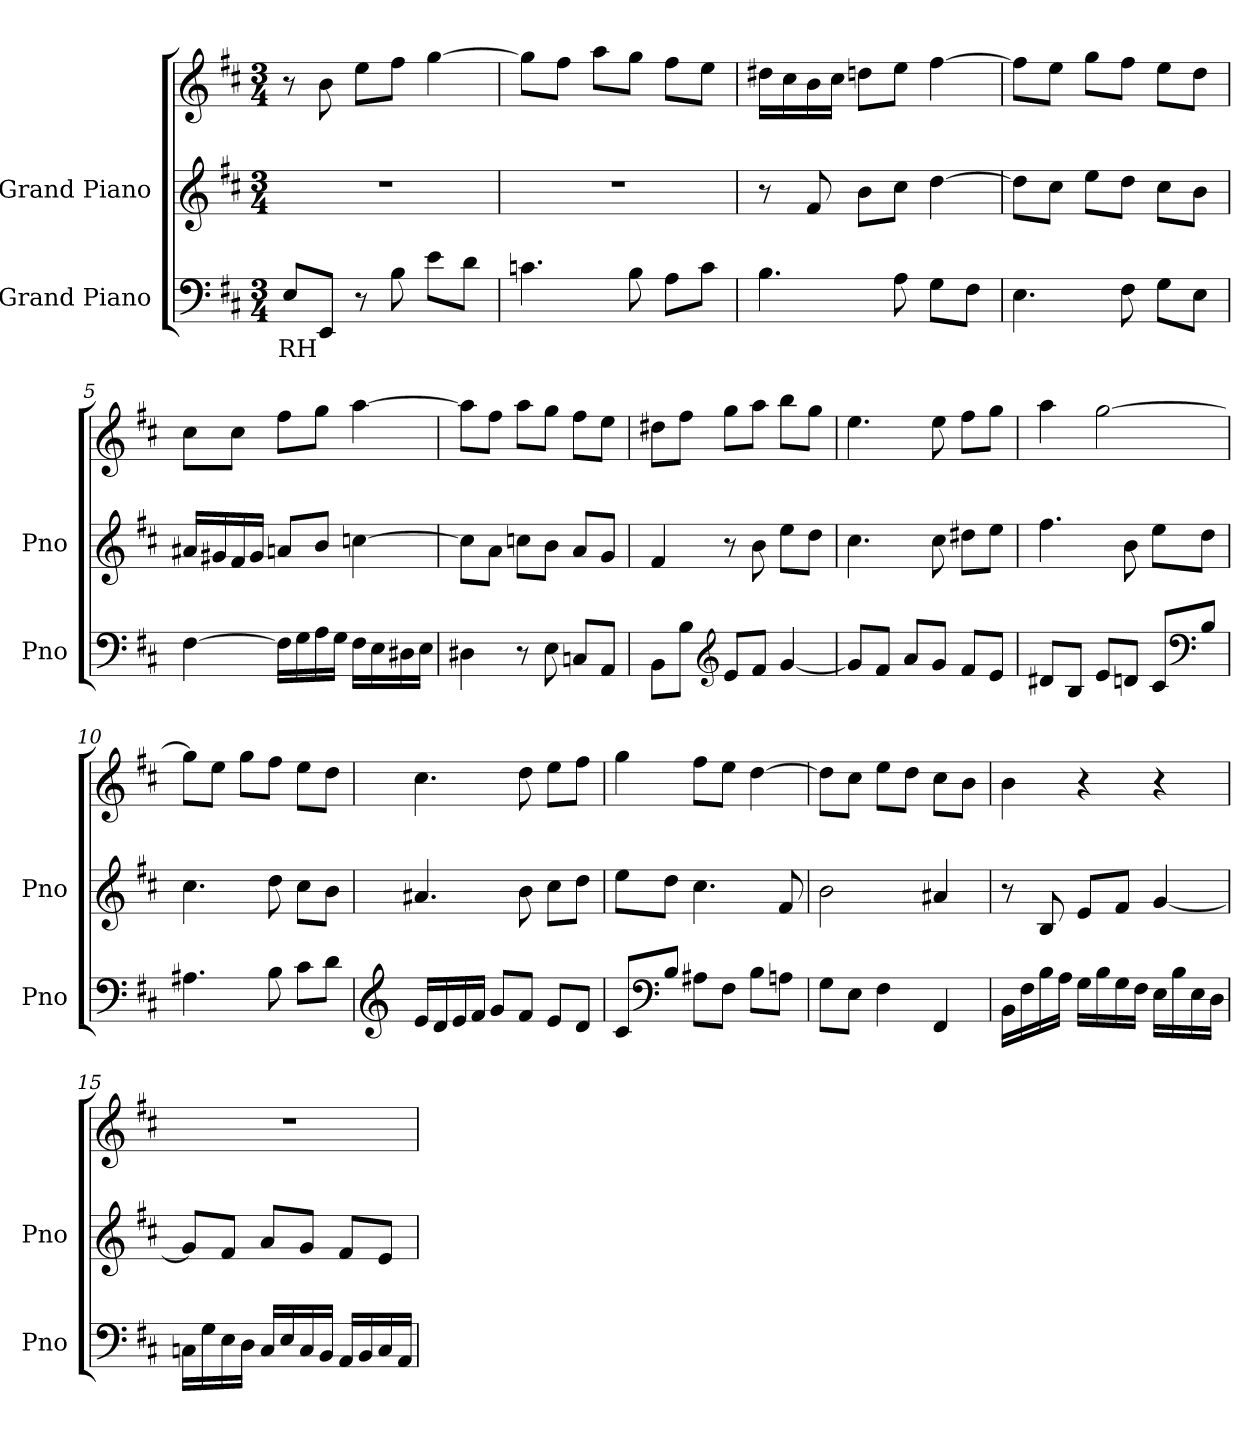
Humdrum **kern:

**kern	**text	**kern	**kern
*part2	*part2	*part1	*part1
*staff3	*staff3	*staff2	*staff1
*I"Grand Piano	*	*I"Grand Piano	*
*I'Pno	*	*I'Pno	*
*clefF4	*	*clefG2	*clefG2
*k[f#c#]	*	*k[f#c#]	*k[f#c#]
*M3/4	*	*M3/4	*M3/4
*MM94	*	*MM94	*MM94
=1	=1	=1	=1
!	!LO:LY:b	!	!
8E/L	RH	2.r	8r
8EE/J	.	.	8b\
8r	.	.	8ee\L
8B\	.	.	8ff#\J
8e\L	.	.	[4gg\
8d\J	.	.	.
=2	=2	=2	=2
4.cn\	.	2.r	8gg\L]
.	.	.	8ff#\J
.	.	.	8aa\L
8B\	.	.	8gg\J
8A\L	.	.	8ff#\L
8c\J	.	.	8ee\J
=3	=3	=3	=3
4.B\	.	8r	16dd#X\LL
.	.	.	16cc#\
.	.	8f#/	16b\
.	.	.	16cc#\JJ
.	.	8b\L	8ddn\L
8A\	.	8cc#\J	8ee\J
8G\L	.	[4dd\	[4ff#\
8F#\J	.	.	.
=4	=4	=4	=4
4.E\	.	8dd\L]	8ff#\L]
.	.	8cc#\J	8ee\J
.	.	8ee\L	8gg\L
8F#\	.	8dd\J	8ff#\J
8G\L	.	8cc#\L	8ee\L
8E\J	.	8b\J	8dd\J
!!LO:LB:g=z
=5	=5	=5	=5
[4F#\	.	16a#X/LL	8cc#\L
.	.	16g#X/	.
.	.	16f#/	8cc#\J
.	.	16g#/JJ	.
16F#\LL]	.	8an/L	8ff#\L
16G\	.	.	.
16A\	.	8b/J	8gg\J
16G\JJ	.	.	.
16F#\LL	.	[4ccn\	[4aa\
16E\	.	.	.
16D#X\	.	.	.
16E\JJ	.	.	.
=6	=6	=6	=6
4D#X\	.	8cc\L]	8aa\L]
.	.	8a\J	8ff#\J
8r	.	8ccn\L	8aa\L
8E\	.	8b\J	8gg\J
8Cn/L	.	8a/L	8ff#\L
8AA/J	.	8g/J	8ee\J
=7	=7	=7	=7
8BB\L	.	4f#/	8dd#X\L
8B\J	.	.	8ff#\J
*clefG2	*	*	*
8e/L	.	8r	8gg\L
8f#/J	.	8b\	8aa\J
[4g/	.	8ee\L	8bb\L
.	.	8dd\J	8gg\J
=8	=8	=8	=8
8g/L]	.	4.cc#\	4.ee\
8f#/J	.	.	.
8a/L	.	.	.
8g/J	.	8cc#\	8ee\
8f#/L	.	8dd#X\L	8ff#\L
8e/J	.	8ee\J	8gg\J
!!LO:LB:g=z
=9	=9	=9	=9
8d#X/L	.	4.ff#\	4aa\
8B/J	.	.	.
8e/L	.	.	[2gg\
8dn/J	.	8b\	.
8c#/L	.	8ee\L	.
*clefF4	*	*	*
8B/J	.	8dd\J	.
=10	=10	=10	=10
4.A#X\	.	4.cc#\	8gg\L]
.	.	.	8ee\J
.	.	.	8gg\L
8B\	.	8dd\	8ff#\J
8c#\L	.	8cc#\L	8ee\L
8d\J	.	8b\J	8dd\J
=11	=11	=11	=11
*clefG2	*	*	*
16e/LL	.	4.a#X/	4.cc#\
16d/	.	.	.
16e/	.	.	.
16f#/JJ	.	.	.
8g/L	.	.	.
8f#/J	.	8b\	8dd\
8e/L	.	8cc#\L	8ee\L
8d/J	.	8dd\J	8ff#\J
=12	=12	=12	=12
8c#/L	.	8ee\L	4gg\
*clefF4	*	*	*
8B/J	.	8dd\J	.
8A#X\L	.	4.cc#\	8ff#\L
8F#\J	.	.	8ee\J
8B\L	.	.	[4dd\
8An\J	.	8f#/	.
=13	=13	=13	=13
8G\L	.	2b\	8dd\L]
8E\J	.	.	8cc#\J
4F#\	.	.	8ee\L
.	.	.	8dd\J
4FF#/	.	4a#X/	8cc#\L
.	.	.	8b\J
!!LO:LB:g=z
=14	=14	=14	=14
16BB\LL	.	8r	4b\
16F#\	.	.	.
16B\	.	8B/	.
16A\JJ	.	.	.
16G\LL	.	8e/L	4r
16B\	.	.	.
16G\	.	8f#/J	.
16F#\JJ	.	.	.
16E\LL	.	[4g/	4r
16B\	.	.	.
16E\	.	.	.
16D\JJ	.	.	.
=15	=15	=15	=15
16Cn\LL	.	8g/L]	2.r
16G\	.	.	.
16E\	.	8f#/J	.
16D\JJ	.	.	.
16C/LL	.	8a/L	.
16E/	.	.	.
16C/	.	8g/J	.
16BB/JJ	.	.	.
16AA/LL	.	8f#/L	.
16BB/	.	.	.
16C/	.	8e/J	.
16AA/JJ	.	.	.
=	=	=	=
*-	*-	*-	*-
